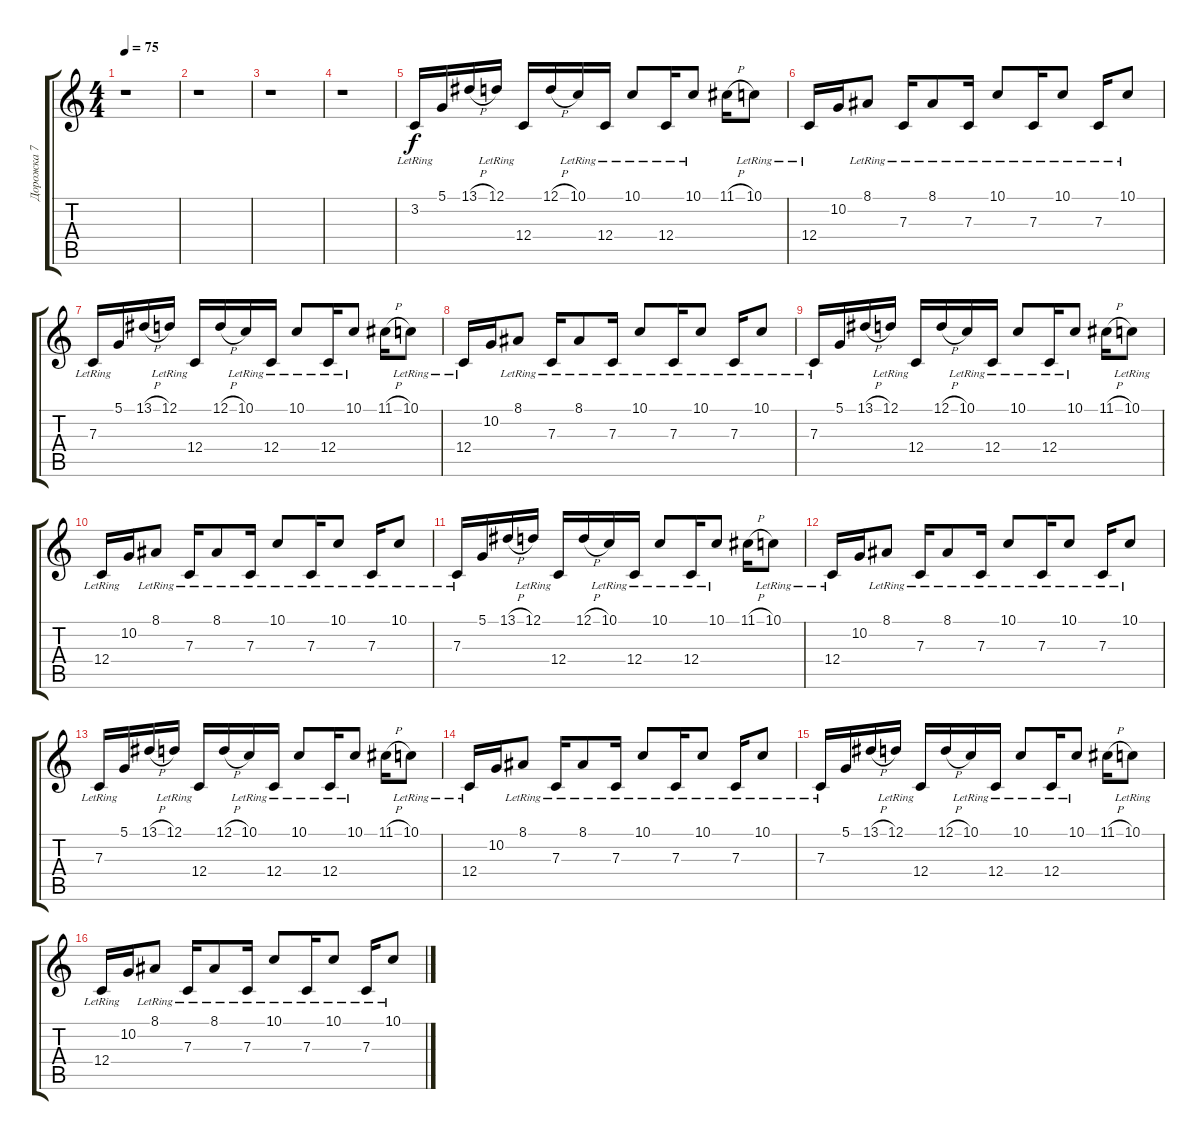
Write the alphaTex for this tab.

\track ("Дорожка 7" "Дорожка 7") {instrument electricgrandpiano}
\staff {score tabs}
\tuning (D4 A3 F3 C3 G2 C2) {hide}
\ts (4 4)
\tempo 75
\clef g2
\ks c
r.1{dy f} |
r.1 |
r.1 |
r.1{instrument sitar} |
3.2{lr}.16 5.1.16 13.1{h}.16 12.1{lr}.16 12.4{lr}.16 12.1{h}.16 10.1{lr}.16 12.4{lr}.16 10.1{lr}.8 12.4{lr}.16 10.1{lr}.8 11.1{h}.16 10.1{lr}.8 |
12.4{lr}.16 10.2.16 8.1{lr}.8 7.3{lr}.16 8.1{lr}.8 7.3{lr}.16 10.1{lr}.8 7.3{lr}.16 10.1{lr}.8 7.3{lr}.16 10.1{lr}.8 |
7.3{lr}.16 5.1.16 13.1{h}.16 12.1{lr}.16 12.4{lr}.16 12.1{h}.16 10.1{lr}.16 12.4{lr}.16 10.1{lr}.8 12.4{lr}.16 10.1{lr}.8 11.1{h}.16 10.1{lr}.8 |
12.4{lr}.16 10.2.16 8.1{lr}.8 7.3{lr}.16 8.1{lr}.8 7.3{lr}.16 10.1{lr}.8 7.3{lr}.16 10.1{lr}.8 7.3{lr}.16 10.1{lr}.8 |
7.3{lr}.16 5.1.16 13.1{h}.16 12.1{lr}.16 12.4{lr}.16 12.1{h}.16 10.1{lr}.16 12.4{lr}.16 10.1{lr}.8 12.4{lr}.16 10.1{lr}.8 11.1{h}.16 10.1{lr}.8 |
12.4{lr}.16 10.2.16 8.1{lr}.8 7.3{lr}.16 8.1{lr}.8 7.3{lr}.16 10.1{lr}.8 7.3{lr}.16 10.1{lr}.8 7.3{lr}.16 10.1{lr}.8 |
7.3{lr}.16 5.1.16 13.1{h}.16 12.1{lr}.16 12.4{lr}.16 12.1{h}.16 10.1{lr}.16 12.4{lr}.16 10.1{lr}.8 12.4{lr}.16 10.1{lr}.8 11.1{h}.16 10.1{lr}.8 |
12.4{lr}.16 10.2.16 8.1{lr}.8 7.3{lr}.16 8.1{lr}.8 7.3{lr}.16 10.1{lr}.8 7.3{lr}.16 10.1{lr}.8 7.3{lr}.16 10.1{lr}.8 |
7.3{lr}.16 5.1.16 13.1{h}.16 12.1{lr}.16 12.4{lr}.16 12.1{h}.16 10.1{lr}.16 12.4{lr}.16 10.1{lr}.8 12.4{lr}.16 10.1{lr}.8 11.1{h}.16 10.1{lr}.8 |
12.4{lr}.16 10.2.16 8.1{lr}.8 7.3{lr}.16 8.1{lr}.8 7.3{lr}.16 10.1{lr}.8 7.3{lr}.16 10.1{lr}.8 7.3{lr}.16 10.1{lr}.8 |
7.3{lr}.16 5.1.16 13.1{h}.16 12.1{lr}.16 12.4{lr}.16 12.1{h}.16 10.1{lr}.16 12.4{lr}.16 10.1{lr}.8 12.4{lr}.16 10.1{lr}.8 11.1{h}.16 10.1{lr}.8 |
12.4{lr}.16 10.2.16 8.1{lr}.8 7.3{lr}.16 8.1{lr}.8 7.3{lr}.16 10.1{lr}.8 7.3{lr}.16 10.1{lr}.8 7.3{lr}.16 10.1{lr}.8
